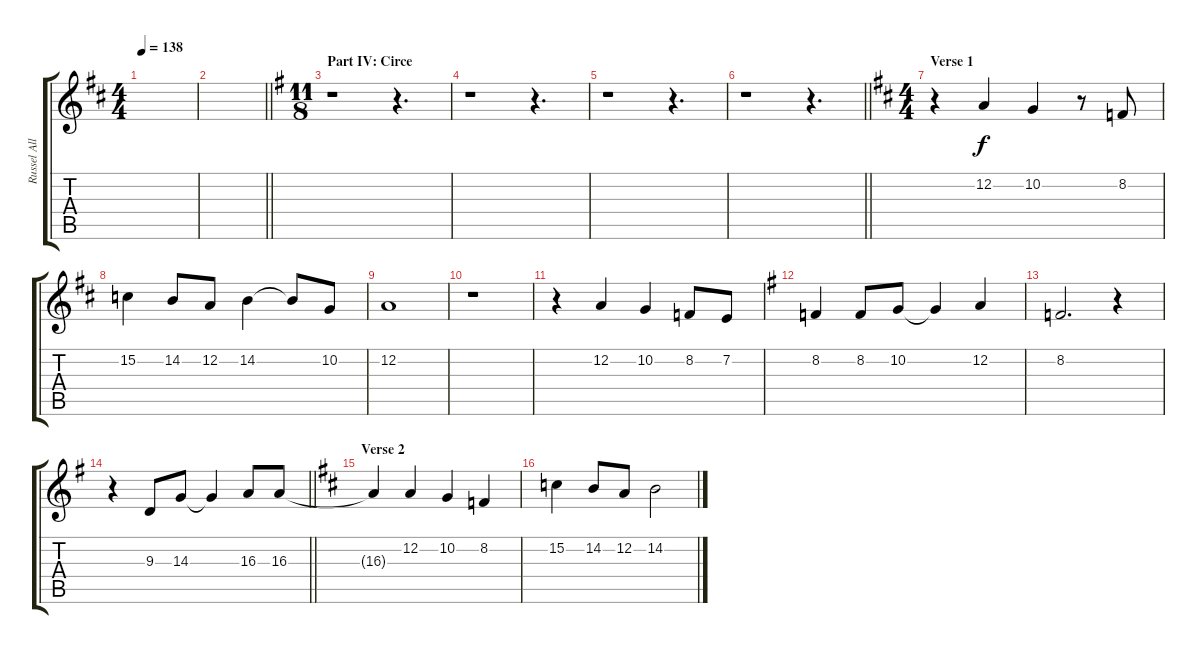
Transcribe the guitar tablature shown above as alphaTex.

\track ("Russel Allen (vocal)" "Russel All") {instrument tenorsax}
\staff {score tabs}
\tuning (D4 A3 F3 C3 G2 D2) {hide}
\ts (4 4)
\tempo 138
\clef g2
\ks bminor
|
\barLineRight lightlight
|
\ts (11 8)
\section ("" "Part IV: Circe")
\ks eminor
r.1 r.4{d} |
r.1 r.4{d} |
r.1 r.4{d} |
\barLineRight lightlight
r.1 r.4{d} |
\ts (4 4)
\section ("" "Verse 1")
\ks bminor
r.4 12.2.4 10.2.4 r.8 8.2.8 |
15.2.4 14.2.8 12.2.8 14.2.4 14.2{t}.8 10.2.8 |
12.2.1 |
r.1 |
r.4 12.2.4 10.2.4 8.2.8 7.2.8 |
\ks eminor
8.2.4 8.2.8 10.2.8 10.2{t}.4 12.2.4 |
8.2.2{d} r.4 |
\barLineRight lightlight
r.4 9.3.8 14.3.8 14.3{t}.4 16.3.8 16.3.8 |
\section ("" "Verse 2")
\ks bminor
16.3{t}.4 12.2.4 10.2.4 8.2.4 |
15.2.4 14.2.8 12.2.8 14.2.2
